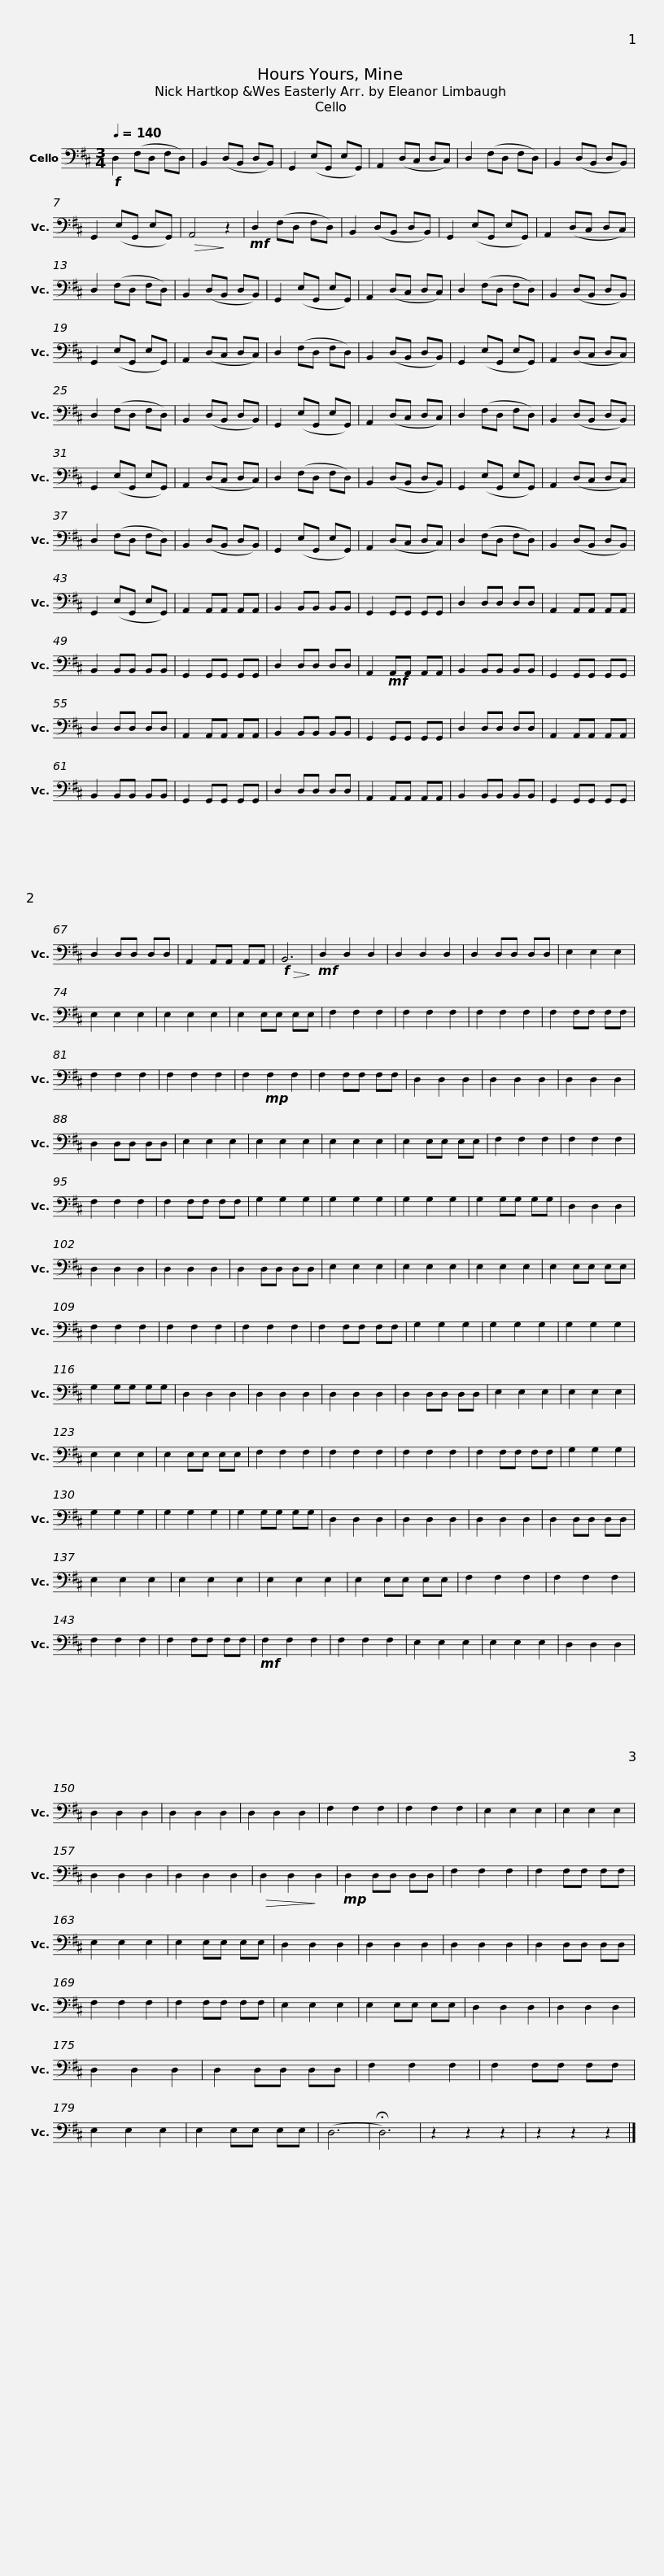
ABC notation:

X:1
L:1/8
Q:1/4=140
M:3/4
I:linebreak $
K:D
V:1 bass
V:1
!f! D,2 (F,D, F,D,) | B,,2 (D,B,, D,B,,) | G,,2 (E,G,, E,G,,) | A,,2 (D,C, D,C,) |$ D,2 (F,D, F,D,) | %5
 B,,2 (D,B,, D,B,,) | G,,2 (E,G,, E,G,,) |!>(! A,,4!>)! z2 |!mf! D,2 (F,D, F,D,) |$ B,,2 (D,B,, D,B,,) | %10
 G,,2 (E,G,, E,G,,) | A,,2 (D,C, D,C,) | D,2 (F,D, F,D,) |$ B,,2 (D,B,, D,B,,) | G,,2 (E,G,, E,G,,) | %15
 A,,2 (D,C, D,C,) | D,2 (F,D, F,D,) |$ B,,2 (D,B,, D,B,,) | G,,2 (E,G,, E,G,,) | A,,2 (D,C, D,C,) | %20
 D,2 (F,D, F,D,) |$ B,,2 (D,B,, D,B,,) | G,,2 (E,G,, E,G,,) | A,,2 (D,C, D,C,) | D,2 (F,D, F,D,) |$ %25
 B,,2 (D,B,, D,B,,) | G,,2 (E,G,, E,G,,) | A,,2 (D,C, D,C,) | D,2 (F,D, F,D,) |$ B,,2 (D,B,, D,B,,) | %30
 G,,2 (E,G,, E,G,,) | A,,2 (D,C, D,C,) | D,2 (F,D, F,D,) |$ B,,2 (D,B,, D,B,,) | G,,2 (E,G,, E,G,,) | %35
 A,,2 (D,C, D,C,) | D,2 (F,D, F,D,) |$ B,,2 (D,B,, D,B,,) | G,,2 (E,G,, E,G,,) | A,,2 (D,C, D,C,) | %40
 D,2 (F,D, F,D,) |$ B,,2 (D,B,, D,B,,) | G,,2 (E,G,, E,G,,) | A,,2 A,,A,, A,,A,, | B,,2 B,,B,, B,,B,, |$ %45
 G,,2 G,,G,, G,,G,, | D,2 D,D, D,D, | A,,2 A,,A,, A,,A,, | B,,2 B,,B,, B,,B,, |$ G,,2 G,,G,, G,,G,, | %50
 D,2 D,D, D,D, | A,,2!mf! A,,A,, A,,A,, | B,,2 B,,B,, B,,B,, |$ G,,2 G,,G,, G,,G,, | D,2 D,D, D,D, | %55
 A,,2 A,,A,, A,,A,, | B,,2 B,,B,, B,,B,, |$ G,,2 G,,G,, G,,G,, | D,2 D,D, D,D, | A,,2 A,,A,, A,,A,, | %60
 B,,2 B,,B,, B,,B,, |$ G,,2 G,,G,, G,,G,, | D,2 D,D, D,D, | A,,2 A,,A,, A,,A,, | B,,2 B,,B,, B,,B,, |$ %65
 G,,2 G,,G,, G,,G,, | D,2 D,D, D,D, | A,,2 A,,A,, A,,A,, |!f!!>(! B,,6!>)! |!mf! D,2 D,2 D,2 |$ %70
 D,2 D,2 D,2 | D,2 D,D, D,D, | E,2 E,2 E,2 | E,2 E,2 E,2 | E,2 E,2 E,2 |$ %75
 E,2 E,E, E,E, | F,2 F,2 F,2 | F,2 F,2 F,2 | F,2 F,2 F,2 | F,2 F,F, F,F, |$ %80
 F,2 F,2 F,2 | F,2 F,2 F,2 | F,2!mp! F,2 F,2 | F,2 F,F, F,F, | D,2 D,2 D,2 | %85
 D,2 D,2 D,2 |$ D,2 D,2 D,2 | D,2 D,D, D,D, | E,2 E,2 E,2 | E,2 E,2 E,2 | %90
 E,2 E,2 E,2 |$ E,2 E,E, E,E, | F,2 F,2 F,2 | F,2 F,2 F,2 | F,2 F,2 F,2 | %95
 F,2 F,F, F,F, |$ G,2 G,2 G,2 | G,2 G,2 G,2 | G,2 G,2 G,2 | G,2 G,G, G,G, | %100
 D,2 D,2 D,2 | D,2 D,2 D,2 |$ D,2 D,2 D,2 | D,2 D,D, D,D, | E,2 E,2 E,2 | %105
 E,2 E,2 E,2 | E,2 E,2 E,2 |$ E,2 E,E, E,E, | F,2 F,2 F,2 | F,2 F,2 F,2 | %110
 F,2 F,2 F,2 | F,2 F,F, F,F, |$ G,2 G,2 G,2 | G,2 G,2 G,2 | G,2 G,2 G,2 | %115
 G,2 G,G, G,G, | D,2 D,2 D,2 | D,2 D,2 D,2 |$ D,2 D,2 D,2 | D,2 D,D, D,D, | %120
 E,2 E,2 E,2 | E,2 E,2 E,2 | E,2 E,2 E,2 |$ E,2 E,E, E,E, | F,2 F,2 F,2 | %125
 F,2 F,2 F,2 | F,2 F,2 F,2 | F,2 F,F, F,F, |$ G,2 G,2 G,2 | G,2 G,2 G,2 | %130
 G,2 G,2 G,2 | G,2 G,G, G,G, | D,2 D,2 D,2 | D,2 D,2 D,2 |$ D,2 D,2 D,2 | %135
 D,2 D,D, D,D, | E,2 E,2 E,2 | E,2 E,2 E,2 | E,2 E,2 E,2 |$ E,2 E,E, E,E, | %140
 F,2 F,2 F,2 | F,2 F,2 F,2 | F,2 F,2 F,2 | F,2 F,F, F,F, |$!mf! F,2 F,2 F,2 | %145
 F,2 F,2 F,2 | E,2 E,2 E,2 | E,2 E,2 E,2 | D,2 D,2 D,2 | D,2 D,2 D,2 |$ %150
 D,2 D,2 D,2 | D,2 D,2 D,2 | F,2 F,2 F,2 | F,2 F,2 F,2 | E,2 E,2 E,2 | %155
 E,2 E,2 E,2 |$ D,2 D,2 D,2 | D,2 D,2 D,2 |!>(! D,2 D,2!>)! D,2 |!mp! D,2 D,D, D,D, | %160
 F,2 F,2 F,2 |$ F,2 F,F, F,F, | E,2 E,2 E,2 | E,2 E,E, E,E, | D,2 D,2 D,2 | %165
 D,2 D,2 D,2 |$ D,2 D,2 D,2 | D,2 D,D, D,D, | F,2 F,2 F,2 | F,2 F,F, F,F, | %170
 E,2 E,2 E,2 |$ E,2 E,E, E,E, | D,2 D,2 D,2 | D,2 D,2 D,2 | D,2 D,2 D,2 | %175
 D,2 D,D, D,D, |$ F,2 F,2 F,2 | F,2 F,F, F,F, | E,2 E,2 E,2 | E,2 E,E, E,E, | %180
 (D,6 | !fermata!D,6) |$ z2 z2 z2 | z2 z2 z2 |] %184
